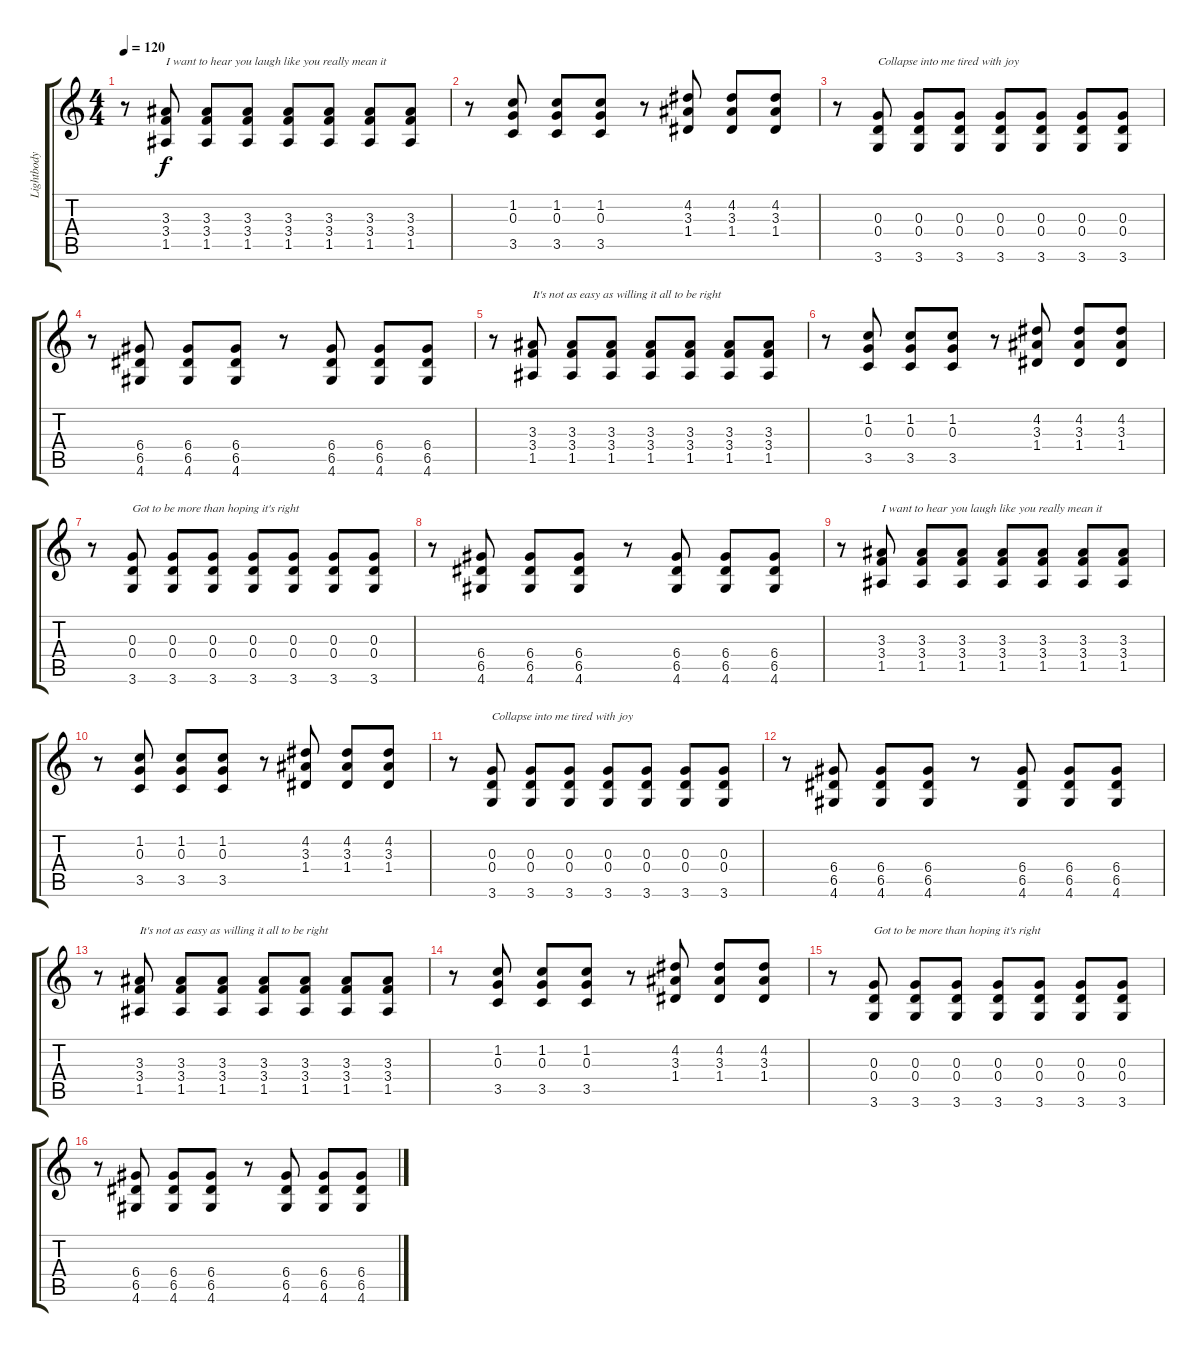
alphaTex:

\track ("Lightbody" "Lightbody") {instrument distortionguitar}
\staff {score tabs}
\tuning (E4 B3 G3 D3 A2 E2) {hide}
\ts (4 4)
\tempo 120
\clef g2
\ks c
r.8{dy f} (3.3 3.4 1.5).8{txt "I want to hear you laugh like you really mean it"} (3.3 3.4 1.5).8 (3.3 3.4 1.5).8 (3.3 3.4 1.5).8 (3.3 3.4 1.5).8 (3.3 3.4 1.5).8 (3.3 3.4 1.5).8 |
r.8 (1.2 0.3 3.5).8 (1.2 0.3 3.5).8 (1.2 0.3 3.5).8 r.8 (4.2 3.3 1.4).8 (4.2 3.3 1.4).8 (4.2 3.3 1.4).8 |
r.8 (0.3 0.4 3.6).8{txt "Collapse into me tired with joy"} (0.3 0.4 3.6).8 (0.3 0.4 3.6).8 (0.3 0.4 3.6).8 (0.3 0.4 3.6).8 (0.3 0.4 3.6).8 (0.3 0.4 3.6).8 |
r.8 (6.4 6.5 4.6).8 (6.4 6.5 4.6).8 (6.4 6.5 4.6).8 r.8 (6.4 6.5 4.6).8 (6.4 6.5 4.6).8 (6.4 6.5 4.6).8 |
r.8 (3.3 3.4 1.5).8{txt "It's not as easy as willing it all to be right"} (3.3 3.4 1.5).8 (3.3 3.4 1.5).8 (3.3 3.4 1.5).8 (3.3 3.4 1.5).8 (3.3 3.4 1.5).8 (3.3 3.4 1.5).8 |
r.8 (1.2 0.3 3.5).8 (1.2 0.3 3.5).8 (1.2 0.3 3.5).8 r.8 (4.2 3.3 1.4).8 (4.2 3.3 1.4).8 (4.2 3.3 1.4).8 |
r.8 (0.3 0.4 3.6).8{txt "Got to be more than hoping it's right"} (0.3 0.4 3.6).8 (0.3 0.4 3.6).8 (0.3 0.4 3.6).8 (0.3 0.4 3.6).8 (0.3 0.4 3.6).8 (0.3 0.4 3.6).8 |
r.8 (6.4 6.5 4.6).8 (6.4 6.5 4.6).8 (6.4 6.5 4.6).8 r.8 (6.4 6.5 4.6).8 (6.4 6.5 4.6).8 (6.4 6.5 4.6).8 |
r.8 (3.3 3.4 1.5).8{txt "I want to hear you laugh like you really mean it"} (3.3 3.4 1.5).8 (3.3 3.4 1.5).8 (3.3 3.4 1.5).8 (3.3 3.4 1.5).8 (3.3 3.4 1.5).8 (3.3 3.4 1.5).8 |
r.8 (1.2 0.3 3.5).8 (1.2 0.3 3.5).8 (1.2 0.3 3.5).8 r.8 (4.2 3.3 1.4).8 (4.2 3.3 1.4).8 (4.2 3.3 1.4).8 |
r.8 (0.3 0.4 3.6).8{txt "Collapse into me tired with joy"} (0.3 0.4 3.6).8 (0.3 0.4 3.6).8 (0.3 0.4 3.6).8 (0.3 0.4 3.6).8 (0.3 0.4 3.6).8 (0.3 0.4 3.6).8 |
r.8 (6.4 6.5 4.6).8 (6.4 6.5 4.6).8 (6.4 6.5 4.6).8 r.8 (6.4 6.5 4.6).8 (6.4 6.5 4.6).8 (6.4 6.5 4.6).8 |
r.8 (3.3 3.4 1.5).8{txt "It's not as easy as willing it all to be right"} (3.3 3.4 1.5).8 (3.3 3.4 1.5).8 (3.3 3.4 1.5).8 (3.3 3.4 1.5).8 (3.3 3.4 1.5).8 (3.3 3.4 1.5).8 |
r.8 (1.2 0.3 3.5).8 (1.2 0.3 3.5).8 (1.2 0.3 3.5).8 r.8 (4.2 3.3 1.4).8 (4.2 3.3 1.4).8 (4.2 3.3 1.4).8 |
r.8 (0.3 0.4 3.6).8{txt "Got to be more than hoping it's right"} (0.3 0.4 3.6).8 (0.3 0.4 3.6).8 (0.3 0.4 3.6).8 (0.3 0.4 3.6).8 (0.3 0.4 3.6).8 (0.3 0.4 3.6).8 |
r.8 (6.4 6.5 4.6).8 (6.4 6.5 4.6).8 (6.4 6.5 4.6).8 r.8 (6.4 6.5 4.6).8 (6.4 6.5 4.6).8 (6.4 6.5 4.6).8
